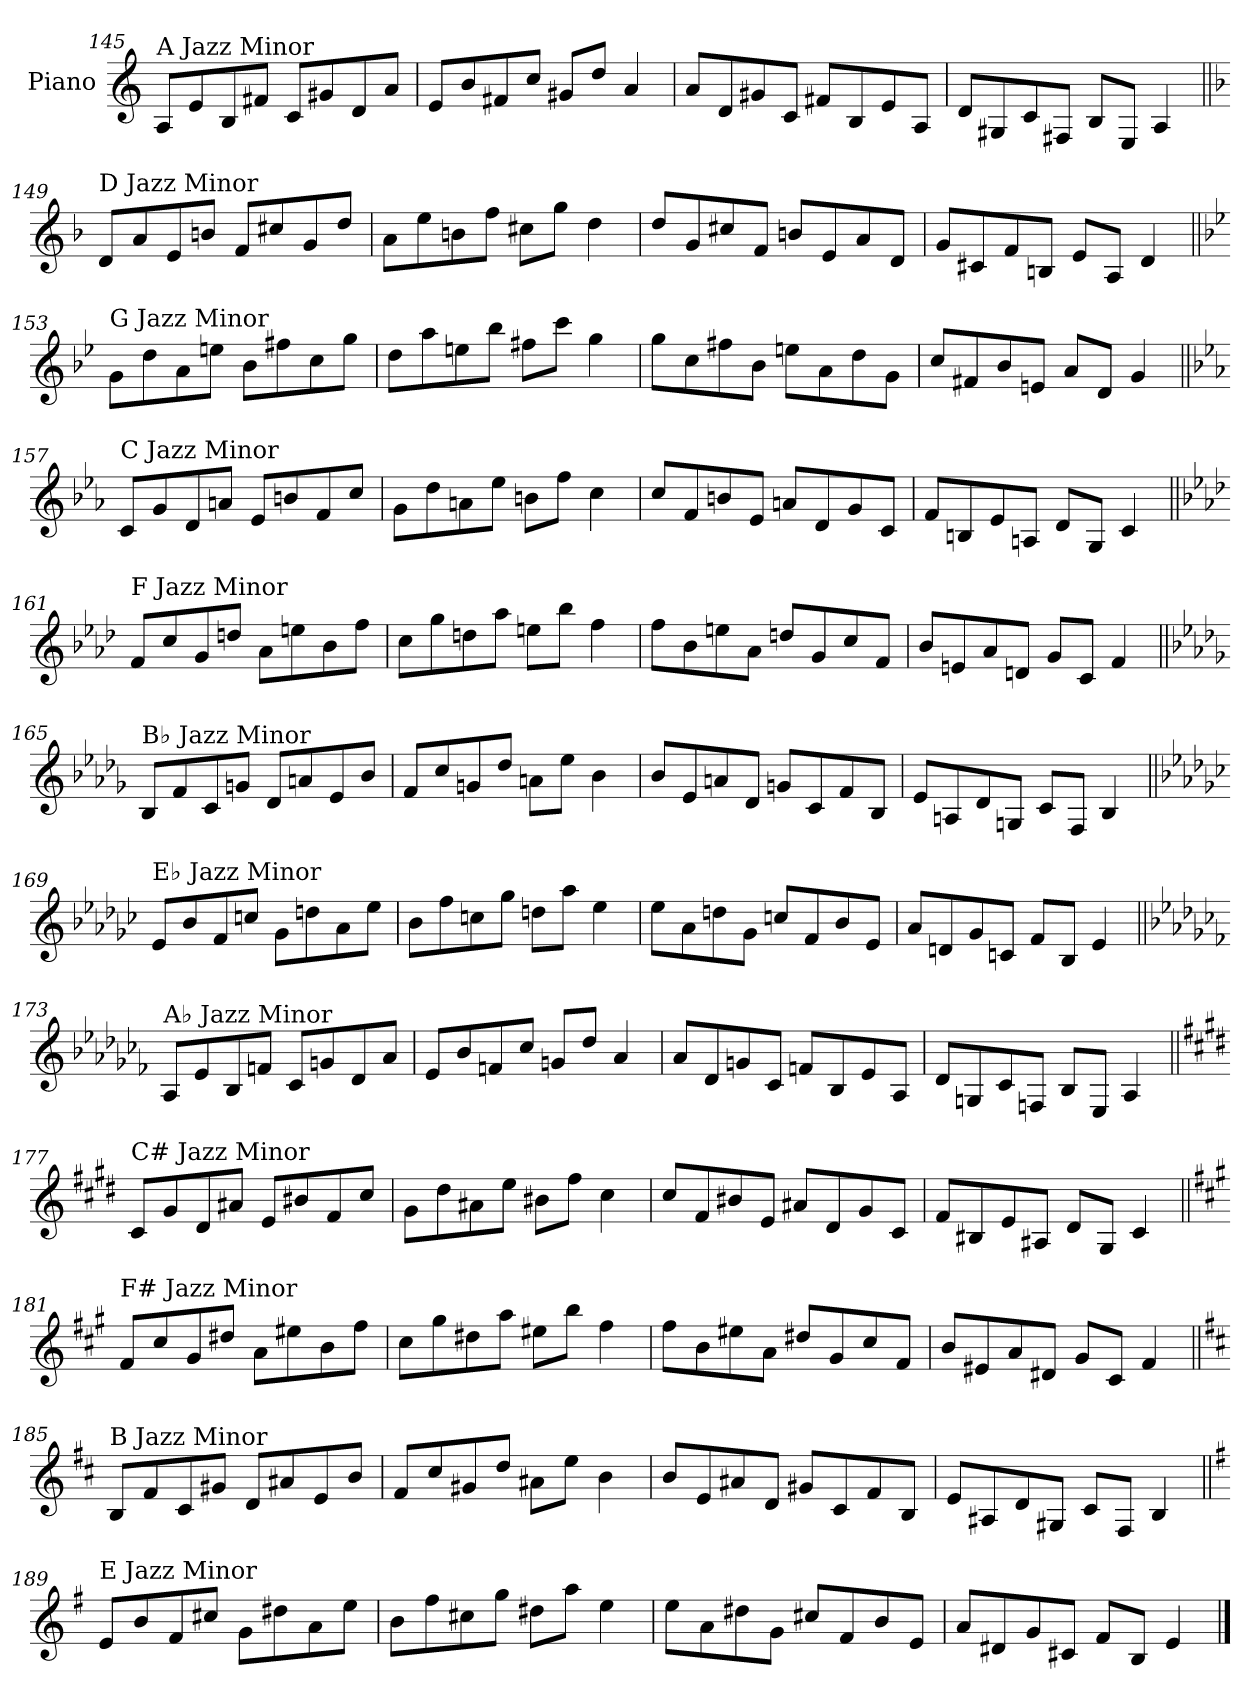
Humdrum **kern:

**kern
*part1
*staff1
*I"Piano
*I'Pno.
!!LO:PB:g=z
*clefG2
*k[]
=145
!LO:TX:a:t=A Jazz Minor
8A/L
8e/
8B/
8f#X/J
8c/L
8g#X/
8d/
8a/J
=146
8e/L
8b/
8f#X/
8cc/J
8g#X/L
8dd/J
4a/
=147
8a/L
8d/
8g#X/
8c/J
8f#X/L
8B/
8e/
8A/J
=148
8d/L
8G#X/
8c/
8F#X/J
8B/L
8E/J
4A/
!!LO:LB:g=z
=149||
*k[b-]
!LO:TX:a:t=D Jazz Minor
8d/L
8a/
8e/
8bn/J
8f/L
8cc#X/
8g/
8dd/J
=150
8a\L
8ee\
8bn\
8ff\J
8cc#X\L
8gg\J
4dd\
=151
8dd/L
8g/
8cc#X/
8f/J
8bn/L
8e/
8a/
8d/J
=152
8g/L
8c#X/
8f/
8Bn/J
8e/L
8A/J
4d/
!!LO:LB:g=z
=153||
*k[b-e-]
!LO:TX:a:t=G Jazz Minor
8g\L
8dd\
8a\
8een\J
8b-\L
8ff#X\
8cc\
8gg\J
=154
8dd\L
8aa\
8een\
8bb-\J
8ff#X\L
8ccc\J
4gg\
=155
8gg\L
8cc\
8ff#X\
8b-\J
8een\L
8a\
8dd\
8g\J
=156
8cc/L
8f#X/
8b-/
8en/J
8a/L
8d/J
4g/
!!LO:LB:g=z
=157||
*k[b-e-a-]
!LO:TX:a:t=C Jazz Minor
8c/L
8g/
8d/
8an/J
8e-/L
8bn/
8f/
8cc/J
=158
8g\L
8dd\
8an\
8ee-\J
8bn\L
8ff\J
4cc\
=159
8cc/L
8f/
8bn/
8e-/J
8an/L
8d/
8g/
8c/J
=160
8f/L
8Bn/
8e-/
8An/J
8d/L
8G/J
4c/
!!LO:LB:g=z
=161||
*k[b-e-a-d-]
!LO:TX:a:t=F Jazz Minor
8f/L
8cc/
8g/
8ddn/J
8a-\L
8een\
8b-\
8ff\J
=162
8cc\L
8gg\
8ddn\
8aa-\J
8een\L
8bb-\J
4ff\
=163
8ff\L
8b-\
8een\
8a-\J
8ddn/L
8g/
8cc/
8f/J
=164
8b-/L
8en/
8a-/
8dn/J
8g/L
8c/J
4f/
!!LO:LB:g=z
=165||
*k[b-e-a-d-g-]
!LO:TX:a:t=B♭ Jazz Minor
8B-/L
8f/
8c/
8gn/J
8d-/L
8an/
8e-/
8b-/J
=166
8f/L
8cc/
8gn/
8dd-/J
8an\L
8ee-\J
4b-\
=167
8b-/L
8e-/
8an/
8d-/J
8gn/L
8c/
8f/
8B-/J
=168
8e-/L
8An/
8d-/
8Gn/J
8c/L
8F/J
4B-/
!!LO:LB:g=z
=169||
*k[b-e-a-d-g-c-]
!LO:TX:a:t=E♭ Jazz Minor
8e-/L
8b-/
8f/
8ccn/J
8g-\L
8ddn\
8a-\
8ee-\J
=170
8b-\L
8ff\
8ccn\
8gg-\J
8ddn\L
8aa-\J
4ee-\
=171
8ee-\L
8a-\
8ddn\
8g-\J
8ccn/L
8f/
8b-/
8e-/J
=172
8a-/L
8dn/
8g-/
8cn/J
8f/L
8B-/J
4e-/
!!LO:LB:g=z
=173||
*k[b-e-a-d-g-c-f-]
!LO:TX:a:t=A♭ Jazz Minor
8A-/L
8e-/
8B-/
8fn/J
8c-/L
8gn/
8d-/
8a-/J
=174
8e-/L
8b-/
8fn/
8cc-/J
8gn/L
8dd-/J
4a-/
=175
8a-/L
8d-/
8gn/
8c-/J
8fn/L
8B-/
8e-/
8A-/J
=176
8d-/L
8Gn/
8c-/
8Fn/J
8B-/L
8E-/J
4A-/
!!LO:LB:g=z
=177||
*k[f#c#g#d#]
!LO:TX:a:t=C# Jazz Minor
8c#/L
8g#/
8d#/
8a#X/J
8e/L
8b#X/
8f#/
8cc#/J
=178
8g#\L
8dd#\
8a#X\
8ee\J
8b#X\L
8ff#\J
4cc#\
=179
8cc#/L
8f#/
8b#X/
8e/J
8a#X/L
8d#/
8g#/
8c#/J
=180
8f#/L
8B#X/
8e/
8A#X/J
8d#/L
8G#/J
4c#/
!!LO:LB:g=z
=181||
*k[f#c#g#]
!LO:TX:a:t=F# Jazz Minor
8f#/L
8cc#/
8g#/
8dd#X/J
8a\L
8ee#X\
8b\
8ff#\J
=182
8cc#\L
8gg#\
8dd#X\
8aa\J
8ee#X\L
8bb\J
4ff#\
=183
8ff#\L
8b\
8ee#X\
8a\J
8dd#X/L
8g#/
8cc#/
8f#/J
=184
8b/L
8e#X/
8a/
8d#X/J
8g#/L
8c#/J
4f#/
!!LO:LB:g=z
=185||
*k[f#c#]
!LO:TX:a:t=B Jazz Minor
8B/L
8f#/
8c#/
8g#X/J
8d/L
8a#X/
8e/
8b/J
=186
8f#/L
8cc#/
8g#X/
8dd/J
8a#X\L
8ee\J
4b\
=187
8b/L
8e/
8a#X/
8d/J
8g#X/L
8c#/
8f#/
8B/J
=188
8e/L
8A#X/
8d/
8G#X/J
8c#/L
8F#/J
4B/
!!LO:LB:g=z
=189||
*k[f#]
!LO:TX:a:t=E Jazz Minor
8e/L
8b/
8f#/
8cc#X/J
8g\L
8dd#X\
8a\
8ee\J
=190
8b\L
8ff#\
8cc#X\
8gg\J
8dd#X\L
8aa\J
4ee\
=191
8ee\L
8a\
8dd#X\
8g\J
8cc#X/L
8f#/
8b/
8e/J
=192
8a/L
8d#X/
8g/
8c#X/J
8f#/L
8B/J
4e/
==
*-
